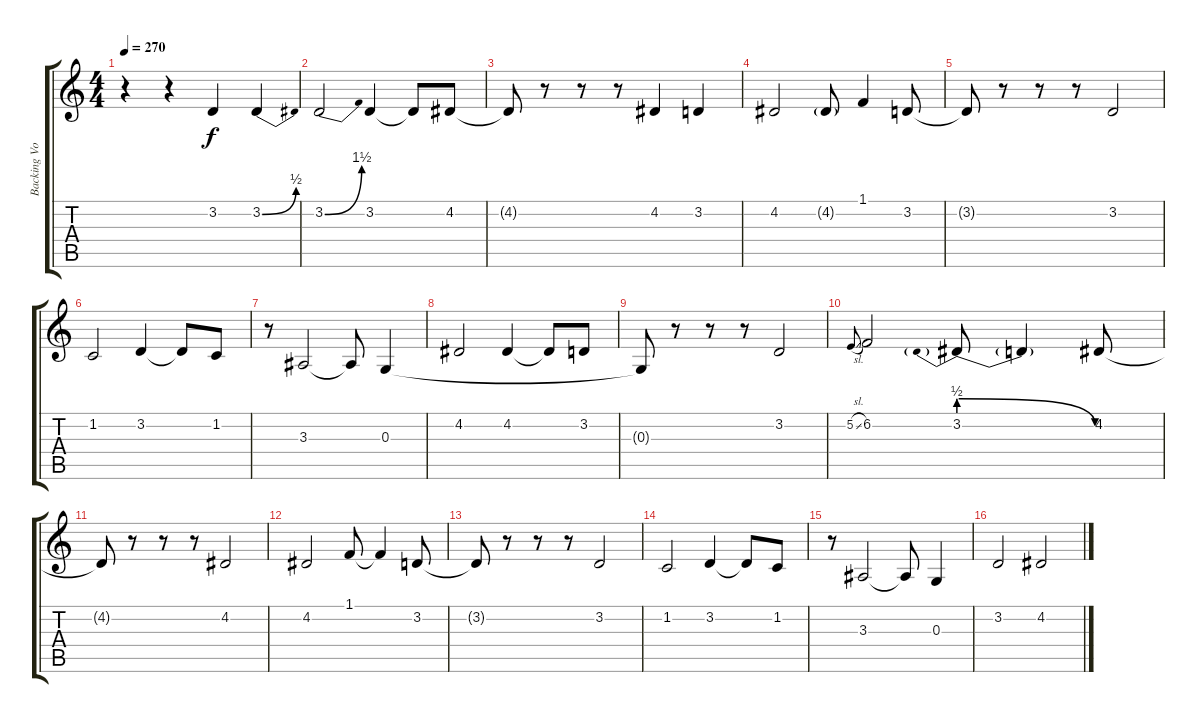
\track ("Backing Vox" "Backing Vo") {instrument clarinet}
\staff {score tabs}
\tuning (E4 B3 G3 D3 A2 E2) {hide}
\ts (4 4)
\tempo 270
\clef g2
\ks c
r.4{dy f} r.4 3.2.4 3.2{be (bend 0 0 60 2)}.4 |
3.2{be (bend 0 0 60 6)}.2 3.2.4 3.2{t}.8 4.2.8 |
4.2{t}.8 r.8 r.8 r.8 4.2.4 3.2.4 |
4.2.2 4.2{g}.8 1.1.4 3.2.8 |
3.2{t}.8 r.8 r.8 r.8 3.2.2 |
1.2.2 3.2.4 3.2{t}.8 1.2.8 |
r.8 3.3.2 3.3{t}.8 0.3.4 |
4.2.2 4.2.4 4.2{t}.8 3.2.8 |
0.3{t}.8 r.8 r.8 r.8 3.2.2 |
5.2{sl}.8{gr onbeat} 6.2.2 3.2{be (prebendrelease 0 2 60 0)}.8 3.2{t}.4 4.2.8 |
4.2{t}.8 r.8 r.8 r.8 4.2.2 |
4.2.2 1.1.8 1.1{t}.4 3.2.8 |
3.2{t}.8 r.8 r.8 r.8 3.2.2 |
1.2.2 3.2.4 3.2{t}.8 1.2.8 |
r.8 3.3.2 3.3{t}.8 0.3.4 |
3.2.2 4.2.2
